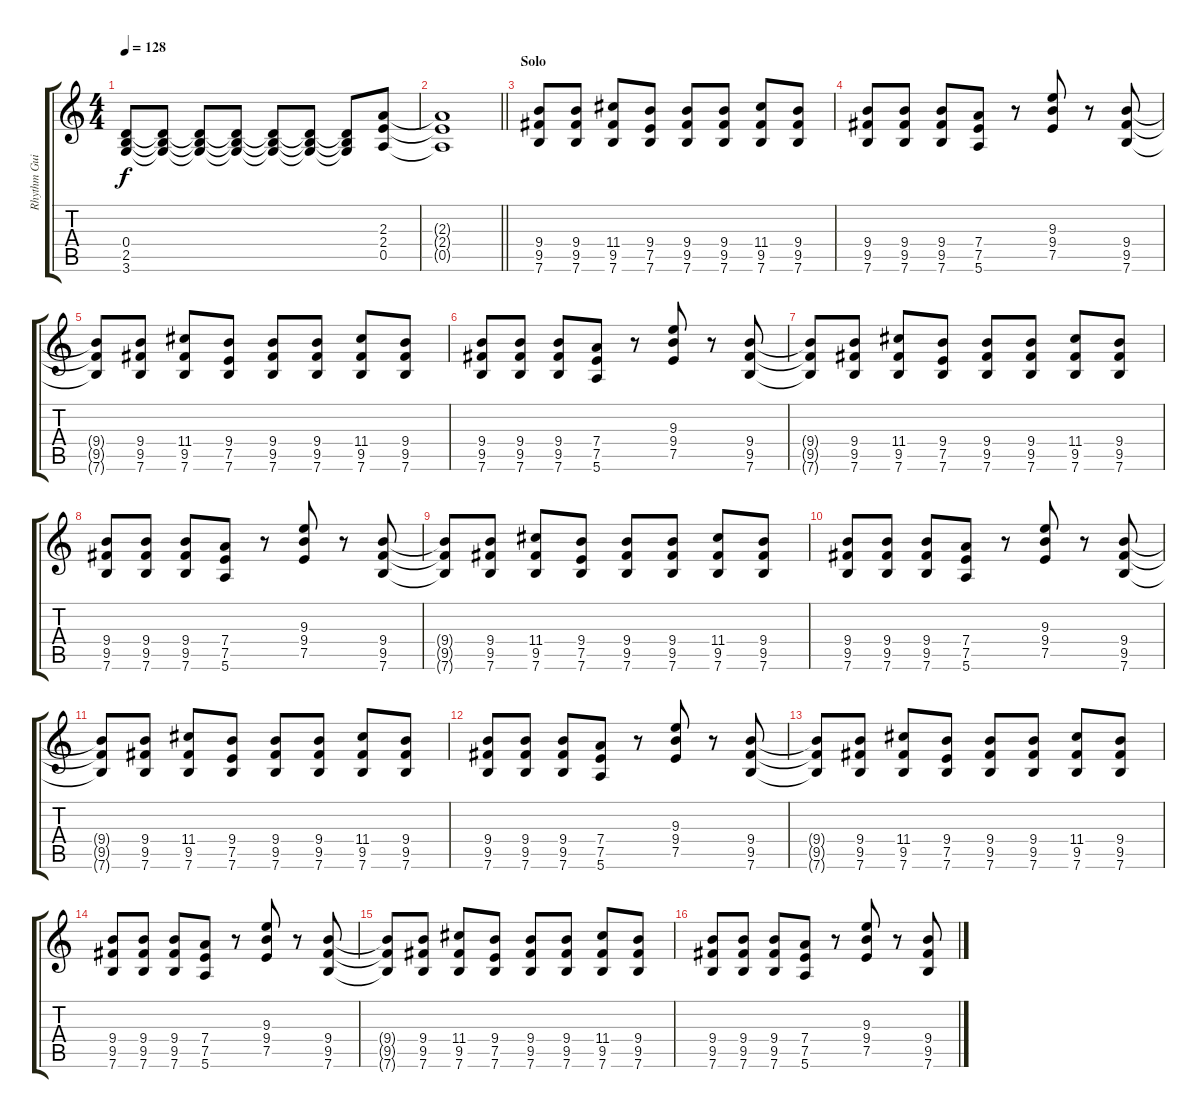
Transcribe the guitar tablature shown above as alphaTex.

\track ("Rhythm Guitar" "Rhythm Gui") {instrument distortionguitar}
\staff {score tabs}
\tuning (E4 B3 G3 D3 A2 E2) {hide}
\ts (4 4)
\tempo 128
\clef g2
\ks c
(0.4{t} 2.5{t} 3.6{t}).8{dy f} (0.4{t} 2.5{t} 3.6{t}).8 (0.4{t} 2.5{t} 3.6{t}).8 (0.4{t} 2.5{t} 3.6{t}).8 (0.4{t} 2.5{t} 3.6{t}).8 (0.4{t} 2.5{t} 3.6{t}).8 (0.4{t} 2.5{t} 3.6{t}).8 (2.3 2.4 0.5).8 |
\barLineRight lightlight
(2.3{t} 2.4{t} 0.5{t}).1 |
\section ("" "Solo")
(9.4 9.5 7.6).8 (9.4 9.5 7.6).8 (11.4 9.5 7.6).8 (9.4 7.5 7.6).8 (9.4 9.5 7.6).8 (9.4 9.5 7.6).8 (11.4 9.5 7.6).8 (9.4 9.5 7.6).8 |
(9.4 9.5 7.6).8 (9.4 9.5 7.6).8 (9.4 9.5 7.6).8 (7.4 7.5 5.6).8 r.8 (9.3 9.4 7.5).8 r.8 (9.4 9.5 7.6).8 |
(9.4{t} 9.5{t} 7.6{t}).8 (9.4 9.5 7.6).8 (11.4 9.5 7.6).8 (9.4 7.5 7.6).8 (9.4 9.5 7.6).8 (9.4 9.5 7.6).8 (11.4 9.5 7.6).8 (9.4 9.5 7.6).8 |
(9.4 9.5 7.6).8 (9.4 9.5 7.6).8 (9.4 9.5 7.6).8 (7.4 7.5 5.6).8 r.8 (9.3 9.4 7.5).8 r.8 (9.4 9.5 7.6).8 |
(9.4{t} 9.5{t} 7.6{t}).8 (9.4 9.5 7.6).8 (11.4 9.5 7.6).8 (9.4 7.5 7.6).8 (9.4 9.5 7.6).8 (9.4 9.5 7.6).8 (11.4 9.5 7.6).8 (9.4 9.5 7.6).8 |
(9.4 9.5 7.6).8 (9.4 9.5 7.6).8 (9.4 9.5 7.6).8 (7.4 7.5 5.6).8 r.8 (9.3 9.4 7.5).8 r.8 (9.4 9.5 7.6).8 |
(9.4{t} 9.5{t} 7.6{t}).8 (9.4 9.5 7.6).8 (11.4 9.5 7.6).8 (9.4 7.5 7.6).8 (9.4 9.5 7.6).8 (9.4 9.5 7.6).8 (11.4 9.5 7.6).8 (9.4 9.5 7.6).8 |
(9.4 9.5 7.6).8 (9.4 9.5 7.6).8 (9.4 9.5 7.6).8 (7.4 7.5 5.6).8 r.8 (9.3 9.4 7.5).8 r.8 (9.4 9.5 7.6).8 |
(9.4{t} 9.5{t} 7.6{t}).8 (9.4 9.5 7.6).8 (11.4 9.5 7.6).8 (9.4 7.5 7.6).8 (9.4 9.5 7.6).8 (9.4 9.5 7.6).8 (11.4 9.5 7.6).8 (9.4 9.5 7.6).8 |
(9.4 9.5 7.6).8 (9.4 9.5 7.6).8 (9.4 9.5 7.6).8 (7.4 7.5 5.6).8 r.8 (9.3 9.4 7.5).8 r.8 (9.4 9.5 7.6).8 |
(9.4{t} 9.5{t} 7.6{t}).8 (9.4 9.5 7.6).8 (11.4 9.5 7.6).8 (9.4 7.5 7.6).8 (9.4 9.5 7.6).8 (9.4 9.5 7.6).8 (11.4 9.5 7.6).8 (9.4 9.5 7.6).8 |
(9.4 9.5 7.6).8 (9.4 9.5 7.6).8 (9.4 9.5 7.6).8 (7.4 7.5 5.6).8 r.8 (9.3 9.4 7.5).8 r.8 (9.4 9.5 7.6).8 |
(9.4{t} 9.5{t} 7.6{t}).8 (9.4 9.5 7.6).8 (11.4 9.5 7.6).8 (9.4 7.5 7.6).8 (9.4 9.5 7.6).8 (9.4 9.5 7.6).8 (11.4 9.5 7.6).8 (9.4 9.5 7.6).8 |
(9.4 9.5 7.6).8 (9.4 9.5 7.6).8 (9.4 9.5 7.6).8 (7.4 7.5 5.6).8 r.8 (9.3 9.4 7.5).8 r.8 (9.4 9.5 7.6).8
